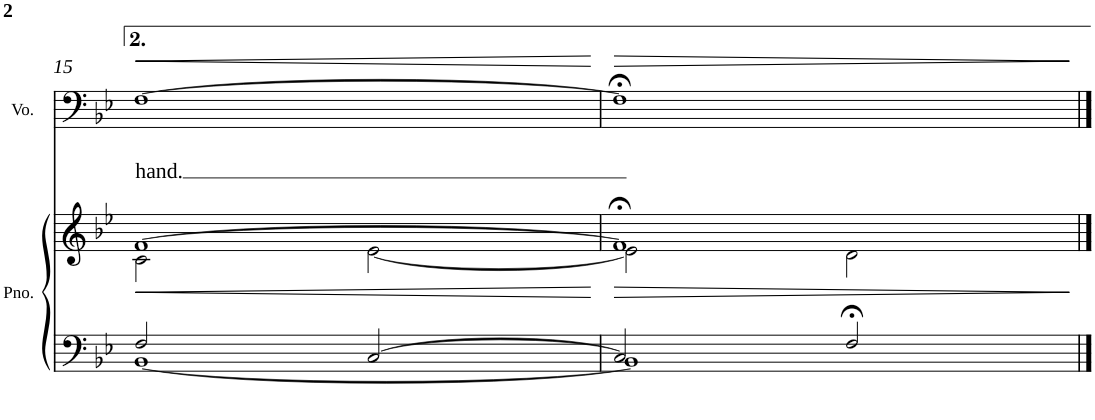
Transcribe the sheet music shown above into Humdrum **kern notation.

**kern	**kern	**kern	**text	**text	**dynam
*part2	*part2	*part1	*part1	*part1	*part1
*staff3	*staff2	*staff1	*staff1	*staff1	*staff1
*I"Piano	*	*I"Voice	*	*	*
*I'Pno.	*	*I'Vo.	*	*	*
!!LO:PB:g=z
*clefF4	*clefG2	*clefF4	*	*	*
*k[b-e-]	*k[b-e-]	*k[b-e-]	*	*	*
*M4/4	*M4/4	*M4/4	*	*	*
=15	=15	=15	=15	=15	=15
*^	*^	*	*	*	*
!	!	!	!	!	!	!LO:LY:b	!LO:HP:b
2F/	[1BB-	[1f	2c\	[1F	.	-hand.	<
[2C/	.	.	[2e-\	.	.	.	.
*v	*v	*	*	*	*	*	*
*	*v	*v	*	*	*	*
.	.	.	.	.	[
=16	=16	=16	=16	=16	=16
*^	*^	*	*	*	*
!	!	!	!	!	!	!	!LO:HP:b
2C/]	1BB-]	1f;<]	2e-\]	1F;<]	.	.	>
2F;</	.	.	2d\	.	.	.	.
*v	*v	*	*	*	*	*	*
*	*v	*v	*	*	*	*
.	.	.	.	.	]
==	==	==	==	==	==
*-	*-	*-	*-	*-	*-
